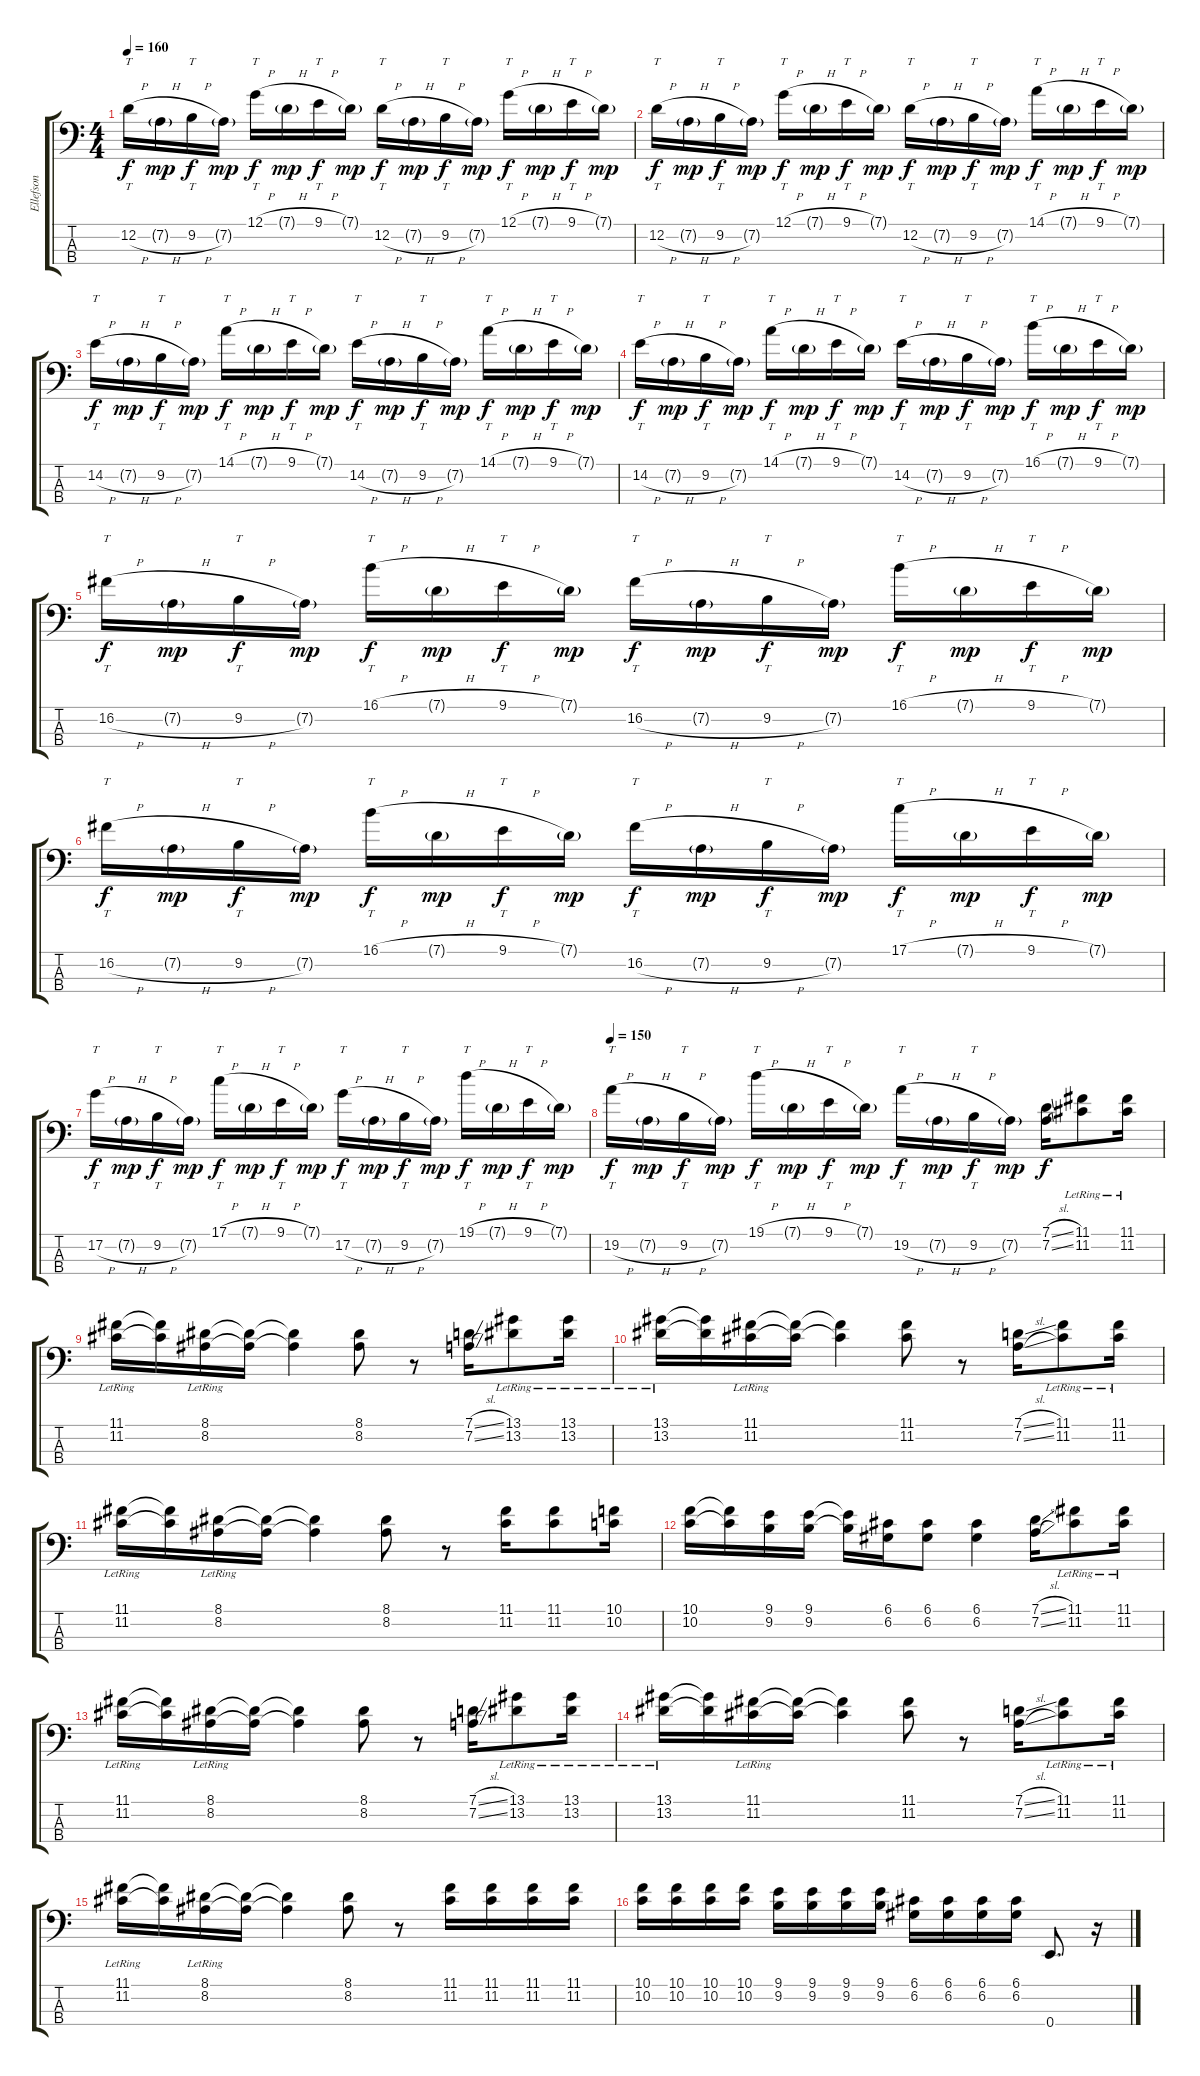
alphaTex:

\track ("Ellefson" "Ellefson") {instrument electricbasspick}
\staff {score tabs}
\tuning (G2 D2 A1 E1) {hide}
\ts (4 4)
\tempo 160
\clef f4
\ks c
12.2{h}.16{tt dy f} 7.2{h g}.16{dy mp} 9.2{h}.16{tt dy f} 7.2{g}.16{dy mp} 12.1{h}.16{tt dy f} 7.1{h g}.16{dy mp} 9.1{h}.16{tt dy f} 7.1{g}.16{dy mp} 12.2{h}.16{tt dy f} 7.2{h g}.16{dy mp} 9.2{h}.16{tt dy f} 7.2{g}.16{dy mp} 12.1{h}.16{tt dy f} 7.1{h g}.16{dy mp} 9.1{h}.16{tt dy f} 7.1{g}.16{dy mp} |
12.2{h}.16{tt dy f} 7.2{h g}.16{dy mp} 9.2{h}.16{tt dy f} 7.2{g}.16{dy mp} 12.1{h}.16{tt dy f} 7.1{h g}.16{dy mp} 9.1{h}.16{tt dy f} 7.1{g}.16{dy mp} 12.2{h}.16{tt dy f} 7.2{h g}.16{dy mp} 9.2{h}.16{tt dy f} 7.2{g}.16{dy mp} 14.1{h}.16{tt dy f} 7.1{h g}.16{dy mp} 9.1{h}.16{tt dy f} 7.1{g}.16{dy mp} |
14.2{h}.16{tt dy f} 7.2{h g}.16{dy mp} 9.2{h}.16{tt dy f} 7.2{g}.16{dy mp} 14.1{h}.16{tt dy f} 7.1{h g}.16{dy mp} 9.1{h}.16{tt dy f} 7.1{g}.16{dy mp} 14.2{h}.16{tt dy f} 7.2{h g}.16{dy mp} 9.2{h}.16{tt dy f} 7.2{g}.16{dy mp} 14.1{h}.16{tt dy f} 7.1{h g}.16{dy mp} 9.1{h}.16{tt dy f} 7.1{g}.16{dy mp} |
14.2{h}.16{tt dy f} 7.2{h g}.16{dy mp} 9.2{h}.16{tt dy f} 7.2{g}.16{dy mp} 14.1{h}.16{tt dy f} 7.1{h g}.16{dy mp} 9.1{h}.16{tt dy f} 7.1{g}.16{dy mp} 14.2{h}.16{tt dy f} 7.2{h g}.16{dy mp} 9.2{h}.16{tt dy f} 7.2{g}.16{dy mp} 16.1{h}.16{tt dy f} 7.1{h g}.16{dy mp} 9.1{h}.16{tt dy f} 7.1{g}.16{dy mp} |
16.2{h}.16{tt dy f} 7.2{h g}.16{dy mp} 9.2{h}.16{tt dy f} 7.2{g}.16{dy mp} 16.1{h}.16{tt dy f} 7.1{h g}.16{dy mp} 9.1{h}.16{tt dy f} 7.1{g}.16{dy mp} 16.2{h}.16{tt dy f} 7.2{h g}.16{dy mp} 9.2{h}.16{tt dy f} 7.2{g}.16{dy mp} 16.1{h}.16{tt dy f} 7.1{h g}.16{dy mp} 9.1{h}.16{tt dy f} 7.1{g}.16{dy mp} |
16.2{h}.16{tt dy f} 7.2{h g}.16{dy mp} 9.2{h}.16{tt dy f} 7.2{g}.16{dy mp} 16.1{h}.16{tt dy f} 7.1{h g}.16{dy mp} 9.1{h}.16{tt dy f} 7.1{g}.16{dy mp} 16.2{h}.16{tt dy f} 7.2{h g}.16{dy mp} 9.2{h}.16{tt dy f} 7.2{g}.16{dy mp} 17.1{h}.16{tt dy f} 7.1{h g}.16{dy mp} 9.1{h}.16{tt dy f} 7.1{g}.16{dy mp} |
17.2{h}.16{tt dy f} 7.2{h g}.16{dy mp} 9.2{h}.16{tt dy f} 7.2{g}.16{dy mp} 17.1{h}.16{tt dy f} 7.1{h g}.16{dy mp} 9.1{h}.16{tt dy f} 7.1{g}.16{dy mp} 17.2{h}.16{tt dy f} 7.2{h g}.16{dy mp} 9.2{h}.16{tt dy f} 7.2{g}.16{dy mp} 19.1{h}.16{tt dy f} 7.1{h g}.16{dy mp} 9.1{h}.16{tt dy f} 7.1{g}.16{dy mp} |
\tempo 150
19.2{h}.16{tt dy f} 7.2{h g}.16{dy mp} 9.2{h}.16{tt dy f} 7.2{g}.16{dy mp} 19.1{h}.16{tt dy f} 7.1{h g}.16{dy mp} 9.1{h}.16{tt dy f} 7.1{g}.16{dy mp} 19.2{h}.16{tt dy f} 7.2{h g}.16{dy mp} 9.2{h}.16{tt dy f} 7.2{g}.16{dy mp} (7.1{sl} 7.2{sl}).16{dy f} (11.1{lr} 11.2{lr}).8 (11.1{lr} 11.2{lr}).16 |
(11.1{lr} 11.2{lr}).16 (11.1{t} 11.2{t}).16 (8.1{lr} 8.2{lr}).16 (8.1{t} 8.2{t}).16 (8.1{t} 8.2{t}).4 (8.1 8.2).8 r.8 (7.1{sl} 7.2{sl}).16 (13.1{lr} 13.2{lr}).8 (13.1{lr} 13.2{lr}).16 |
(13.1{lr} 13.2{lr}).16 (13.1{t} 13.2{t}).16 (11.1{lr} 11.2{lr}).16 (11.1{t} 11.2{t}).16 (11.1{t} 11.2{t}).4 (11.1 11.2).8 r.8 (7.1{sl} 7.2{sl}).16 (11.1{lr} 11.2{lr}).8 (11.1{lr} 11.2{lr}).16 |
(11.1{lr} 11.2{lr}).16 (11.1{t} 11.2{t}).16 (8.1{lr} 8.2{lr}).16 (8.1{t} 8.2{t}).16 (8.1{t} 8.2{t}).4 (8.1 8.2).8 r.8 (11.1 11.2).16 (11.1 11.2).8 (10.1 10.2).16 |
(10.1 10.2).16 (10.1{t} 10.2{t}).16 (9.1 9.2).16 (9.1 9.2).16 (9.1{t} 9.2{t}).16 (6.1 6.2).16 (6.1 6.2).8 (6.1 6.2).4 (7.1{sl} 7.2{sl}).16 (11.1{lr} 11.2{lr}).8 (11.1{lr} 11.2{lr}).16 |
(11.1{lr} 11.2{lr}).16 (11.1{t} 11.2{t}).16 (8.1{lr} 8.2{lr}).16 (8.1{t} 8.2{t}).16 (8.1{t} 8.2{t}).4 (8.1 8.2).8 r.8 (7.1{sl} 7.2{sl}).16 (13.1{lr} 13.2{lr}).8 (13.1{lr} 13.2{lr}).16 |
(13.1{lr} 13.2{lr}).16 (13.1{t} 13.2{t}).16 (11.1{lr} 11.2{lr}).16 (11.1{t} 11.2{t}).16 (11.1{t} 11.2{t}).4 (11.1 11.2).8 r.8 (7.1{sl} 7.2{sl}).16 (11.1{lr} 11.2{lr}).8 (11.1{lr} 11.2{lr}).16 |
(11.1{lr} 11.2{lr}).16 (11.1{t} 11.2{t}).16 (8.1 8.2{lr}).16 (8.1{t} 8.2{t}).16 (8.1{t} 8.2{t}).4 (8.1 8.2).8 r.8 (11.1 11.2).16 (11.1 11.2).16 (11.1 11.2).16 (11.1 11.2).16 |
(10.1 10.2).16 (10.1 10.2).16 (10.1 10.2).16 (10.1 10.2).16 (9.1 9.2).16 (9.1 9.2).16 (9.1 9.2).16 (9.1 9.2).16 (6.1 6.2).16 (6.1 6.2).16 (6.1 6.2).16 (6.1 6.2).16 0.4.8{d} r.16
